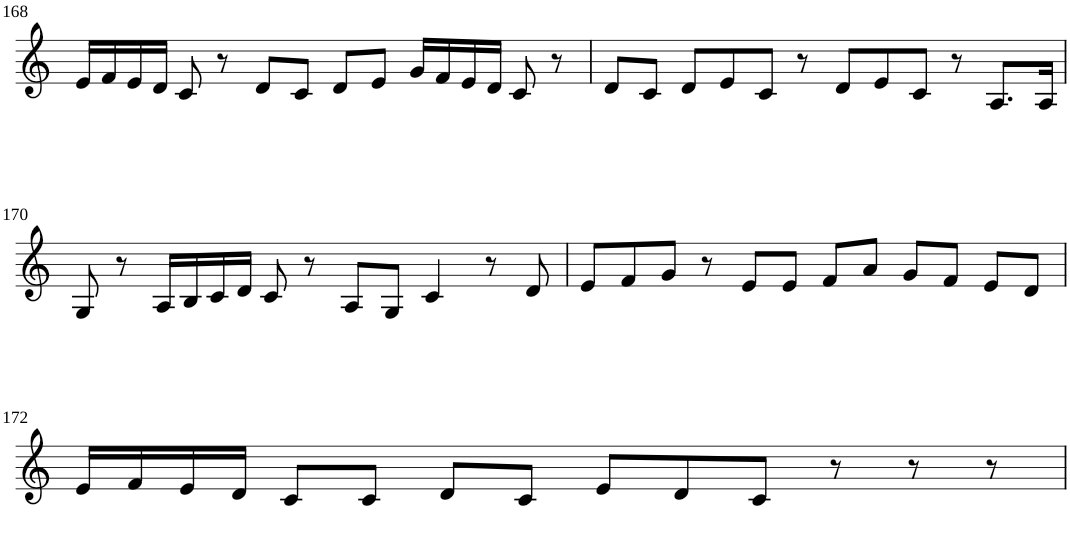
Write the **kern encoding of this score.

**kern
*part1
*staff1
*I"Violin
!!LO:PB:g=z
*clefG2
*k[]
*M6/4
=168
16e/LL
16f/
16e/
16d/JJ
8c/
8r
8d/L
8c/J
8d/L
8e/J
16g/LL
16f/
16e/
16d/JJ
8c/
8r
=169
8d/L
8c/J
8d/L
8e/
8c/J
8r
8d/L
8e/
8c/J
8r
8.A/L
16A/Jk
!!LO:LB:g=z
=170
8G/
8r
16A/LL
16B/
16c/
16d/JJ
8c/
8r
8A/L
8G/J
4c/
8r
8d/
=171
8e/L
8f/
8g/J
8r
8e/L
8e/J
8f/L
8a/J
8g/L
8f/J
8e/L
8d/J
!!LO:LB:g=z
=172
16e/LL
16f/
16e/
16d/JJ
8c/L
8c/J
8d/L
8c/J
8e/L
8d/
8c/J
8r
8r
8r
=
*-
